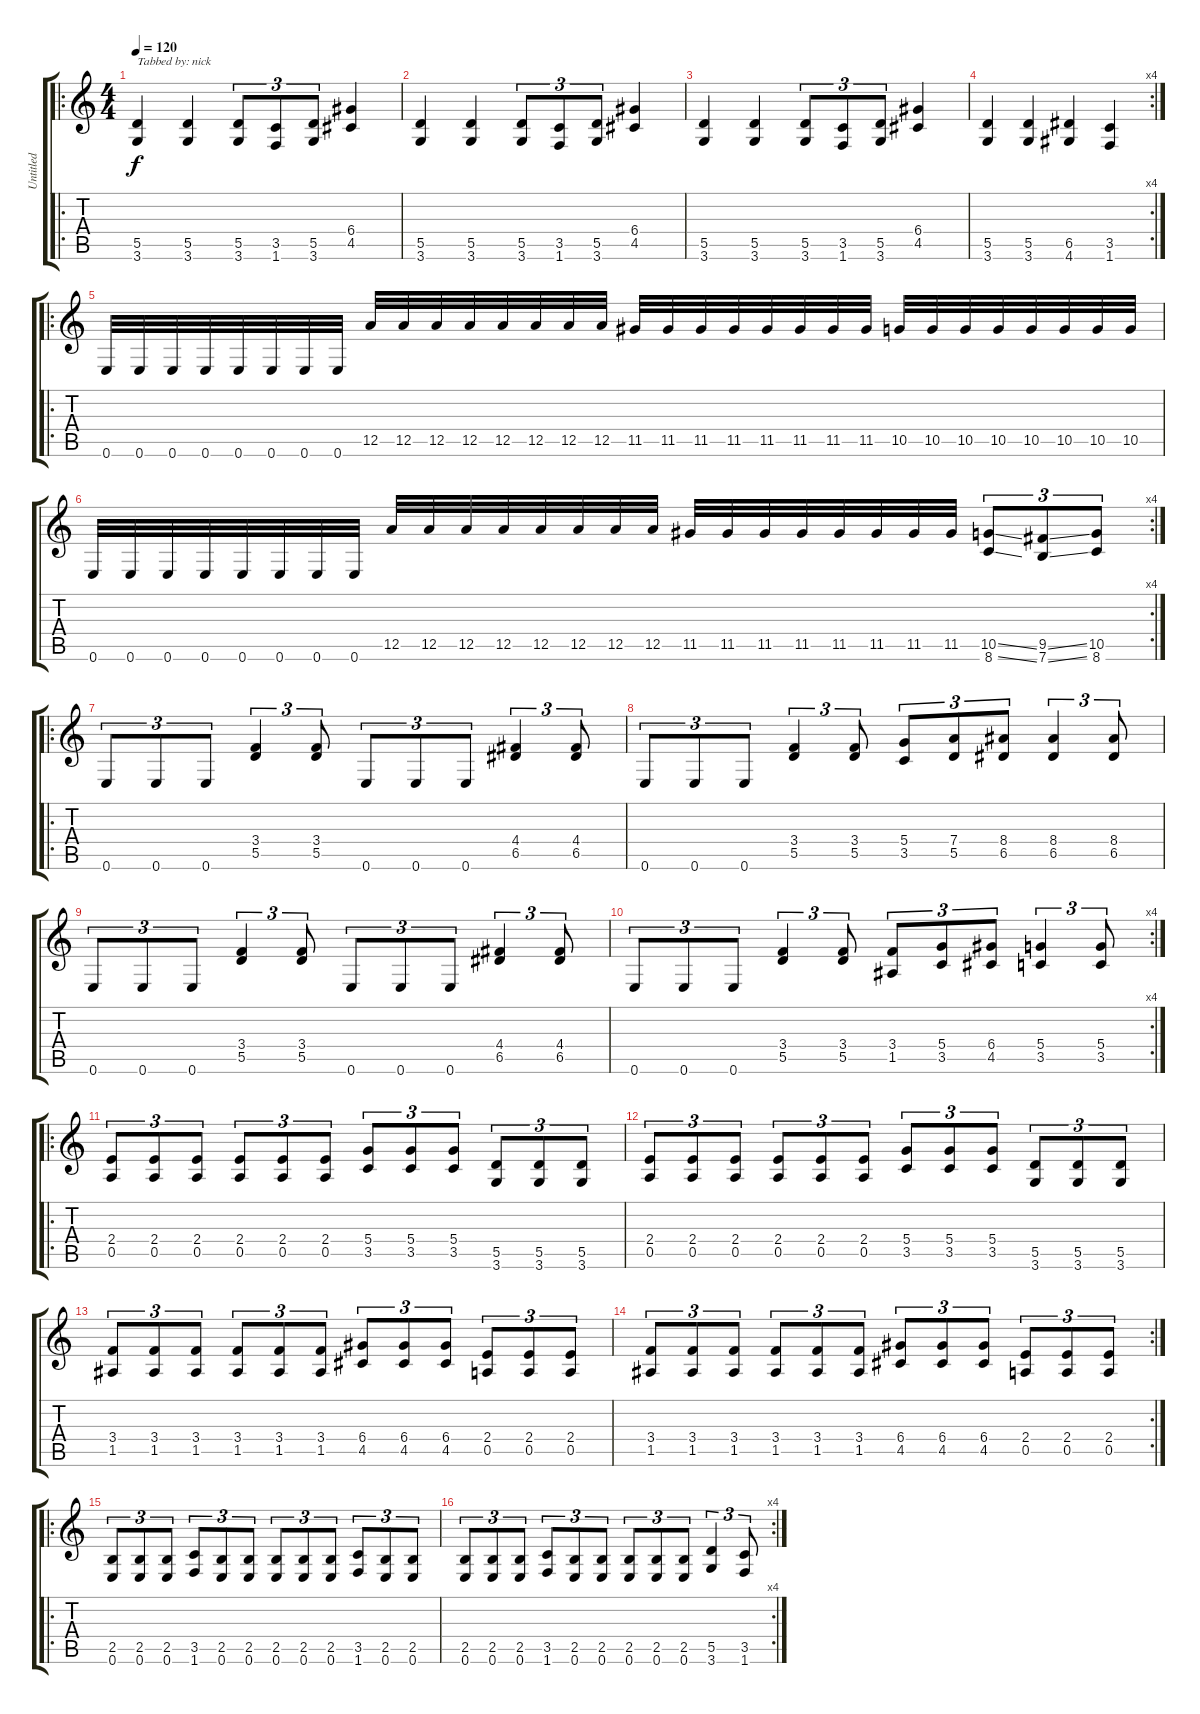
\track ("Untitled" "Untitled") {instrument distortionguitar}
\staff {score tabs}
\tuning (E4 B3 G3 D3 A2 E2) {hide}
\ro
\ts (4 4)
\tempo 120
\clef g2
\ks c
(5.5 3.6).4{txt "Tabbed by: nick" dy f instrument distortionguitar} (5.5 3.6).4 (5.5 3.6).8{tu (3 2)} (3.5 1.6).8{tu (3 2)} (5.5 3.6).8{tu (3 2)} (6.4 4.5).4 |
(5.5 3.6).4 (5.5 3.6).4 (5.5 3.6).8{tu (3 2)} (3.5 1.6).8{tu (3 2)} (5.5 3.6).8{tu (3 2)} (6.4 4.5).4 |
(5.5 3.6).4 (5.5 3.6).4 (5.5 3.6).8{tu (3 2)} (3.5 1.6).8{tu (3 2)} (5.5 3.6).8{tu (3 2)} (6.4 4.5).4 |
\rc 4
(5.5 3.6).4 (5.5 3.6).4 (6.5 4.6).4 (3.5 1.6).4 |
\ro
0.6.32 0.6.32 0.6.32 0.6.32 0.6.32 0.6.32 0.6.32 0.6.32 12.5.32 12.5.32 12.5.32 12.5.32 12.5.32 12.5.32 12.5.32 12.5.32 11.5.32 11.5.32 11.5.32 11.5.32 11.5.32 11.5.32 11.5.32 11.5.32 10.5.32 10.5.32 10.5.32 10.5.32 10.5.32 10.5.32 10.5.32 10.5.32 |
\rc 4
0.6.32 0.6.32 0.6.32 0.6.32 0.6.32 0.6.32 0.6.32 0.6.32 12.5.32 12.5.32 12.5.32 12.5.32 12.5.32 12.5.32 12.5.32 12.5.32 11.5.32 11.5.32 11.5.32 11.5.32 11.5.32 11.5.32 11.5.32 11.5.32 (10.5{ss} 8.6{ss}).8{tu (3 2)} (9.5{ss} 7.6{ss}).8{tu (3 2)} (10.5 8.6).8{tu (3 2)} |
\ro
0.6.8{tu (3 2)} 0.6.8{tu (3 2)} 0.6.8{tu (3 2)} (3.4 5.5).4{tu (3 2)} (3.4 5.5).8{tu (3 2)} 0.6.8{tu (3 2)} 0.6.8{tu (3 2)} 0.6.8{tu (3 2)} (4.4 6.5).4{tu (3 2)} (4.4 6.5).8{tu (3 2)} |
0.6.8{tu (3 2)} 0.6.8{tu (3 2)} 0.6.8{tu (3 2)} (3.4 5.5).4{tu (3 2)} (3.4 5.5).8{tu (3 2)} (5.4 3.5).8{tu (3 2)} (7.4 5.5).8{tu (3 2)} (8.4 6.5).8{tu (3 2)} (8.4 6.5).4{tu (3 2)} (8.4 6.5).8{tu (3 2)} |
0.6.8{tu (3 2)} 0.6.8{tu (3 2)} 0.6.8{tu (3 2)} (3.4 5.5).4{tu (3 2)} (3.4 5.5).8{tu (3 2)} 0.6.8{tu (3 2)} 0.6.8{tu (3 2)} 0.6.8{tu (3 2)} (4.4 6.5).4{tu (3 2)} (4.4 6.5).8{tu (3 2)} |
\rc 4
0.6.8{tu (3 2)} 0.6.8{tu (3 2)} 0.6.8{tu (3 2)} (3.4 5.5).4{tu (3 2)} (3.4 5.5).8{tu (3 2)} (3.4 1.5).8{tu (3 2)} (5.4 3.5).8{tu (3 2)} (6.4 4.5).8{tu (3 2)} (5.4 3.5).4{tu (3 2)} (5.4 3.5).8{tu (3 2)} |
\ro
(2.4 0.5).8{tu (3 2)} (2.4 0.5).8{tu (3 2)} (2.4 0.5).8{tu (3 2)} (2.4 0.5).8{tu (3 2)} (2.4 0.5).8{tu (3 2)} (2.4 0.5).8{tu (3 2)} (5.4 3.5).8{tu (3 2)} (5.4 3.5).8{tu (3 2)} (5.4 3.5).8{tu (3 2)} (5.5 3.6).8{tu (3 2)} (5.5 3.6).8{tu (3 2)} (5.5 3.6).8{tu (3 2)} |
(2.4 0.5).8{tu (3 2)} (2.4 0.5).8{tu (3 2)} (2.4 0.5).8{tu (3 2)} (2.4 0.5).8{tu (3 2)} (2.4 0.5).8{tu (3 2)} (2.4 0.5).8{tu (3 2)} (5.4 3.5).8{tu (3 2)} (5.4 3.5).8{tu (3 2)} (5.4 3.5).8{tu (3 2)} (5.5 3.6).8{tu (3 2)} (5.5 3.6).8{tu (3 2)} (5.5 3.6).8{tu (3 2)} |
(3.4 1.5).8{tu (3 2)} (3.4 1.5).8{tu (3 2)} (3.4 1.5).8{tu (3 2)} (3.4 1.5).8{tu (3 2)} (3.4 1.5).8{tu (3 2)} (3.4 1.5).8{tu (3 2)} (6.4 4.5).8{tu (3 2)} (6.4 4.5).8{tu (3 2)} (6.4 4.5).8{tu (3 2)} (2.4 0.5).8{tu (3 2)} (2.4 0.5).8{tu (3 2)} (2.4 0.5).8{tu (3 2)} |
\rc 2
(3.4 1.5).8{tu (3 2)} (3.4 1.5).8{tu (3 2)} (3.4 1.5).8{tu (3 2)} (3.4 1.5).8{tu (3 2)} (3.4 1.5).8{tu (3 2)} (3.4 1.5).8{tu (3 2)} (6.4 4.5).8{tu (3 2)} (6.4 4.5).8{tu (3 2)} (6.4 4.5).8{tu (3 2)} (2.4 0.5).8{tu (3 2)} (2.4 0.5).8{tu (3 2)} (2.4 0.5).8{tu (3 2)} |
\ro
(2.5 0.6).8{tu (3 2)} (2.5 0.6).8{tu (3 2)} (2.5 0.6).8{tu (3 2)} (3.5 1.6).8{tu (3 2)} (2.5 0.6).8{tu (3 2)} (2.5 0.6).8{tu (3 2)} (2.5 0.6).8{tu (3 2)} (2.5 0.6).8{tu (3 2)} (2.5 0.6).8{tu (3 2)} (3.5 1.6).8{tu (3 2)} (2.5 0.6).8{tu (3 2)} (2.5 0.6).8{tu (3 2)} |
\rc 4
(2.5 0.6).8{tu (3 2)} (2.5 0.6).8{tu (3 2)} (2.5 0.6).8{tu (3 2)} (3.5 1.6).8{tu (3 2)} (2.5 0.6).8{tu (3 2)} (2.5 0.6).8{tu (3 2)} (2.5 0.6).8{tu (3 2)} (2.5 0.6).8{tu (3 2)} (2.5 0.6).8{tu (3 2)} (5.5 3.6).4{tu (3 2)} (3.5 1.6).8{tu (3 2)}
